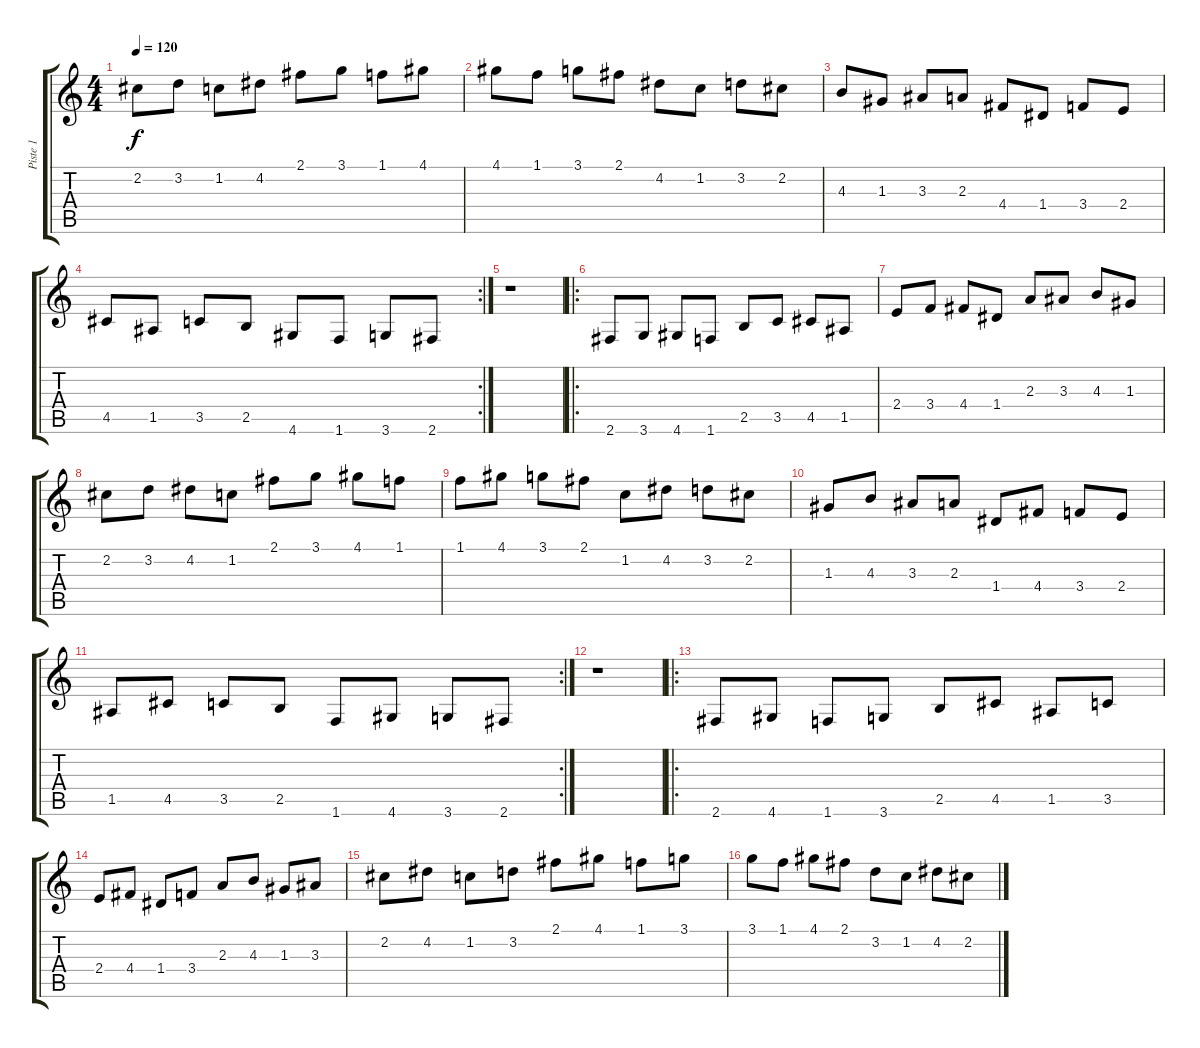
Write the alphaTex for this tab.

\track ("Piste 1" "Piste 1") {instrument acousticguitarnylon}
\staff {score tabs}
\tuning (E4 B3 G3 D3 A2 E2) {hide}
\ts (4 4)
\tempo 120
\clef g2
\ks c
2.2.8{dy f} 3.2.8 1.2.8 4.2.8 2.1.8 3.1.8 1.1.8 4.1.8 |
4.1.8 1.1.8 3.1.8 2.1.8 4.2.8 1.2.8 3.2.8 2.2.8 |
4.3.8 1.3.8 3.3.8 2.3.8 4.4.8 1.4.8 3.4.8 2.4.8 |
\rc 2
4.5.8 1.5.8 3.5.8 2.5.8 4.6.8 1.6.8 3.6.8 2.6.8 |
r.1 |
\ro
2.6.8 3.6.8 4.6.8 1.6.8 2.5.8 3.5.8 4.5.8 1.5.8 |
2.4.8 3.4.8 4.4.8 1.4.8 2.3.8 3.3.8 4.3.8 1.3.8 |
2.2.8 3.2.8 4.2.8 1.2.8 2.1.8 3.1.8 4.1.8 1.1.8 |
1.1.8 4.1.8 3.1.8 2.1.8 1.2.8 4.2.8 3.2.8 2.2.8 |
1.3.8 4.3.8 3.3.8 2.3.8 1.4.8 4.4.8 3.4.8 2.4.8 |
\rc 2
1.5.8 4.5.8 3.5.8 2.5.8 1.6.8 4.6.8 3.6.8 2.6.8 |
r.1 |
\ro
2.6.8 4.6.8 1.6.8 3.6.8 2.5.8 4.5.8 1.5.8 3.5.8 |
2.4.8 4.4.8 1.4.8 3.4.8 2.3.8 4.3.8 1.3.8 3.3.8 |
2.2.8 4.2.8 1.2.8 3.2.8 2.1.8 4.1.8 1.1.8 3.1.8 |
3.1.8 1.1.8 4.1.8 2.1.8 3.2.8 1.2.8 4.2.8 2.2.8
